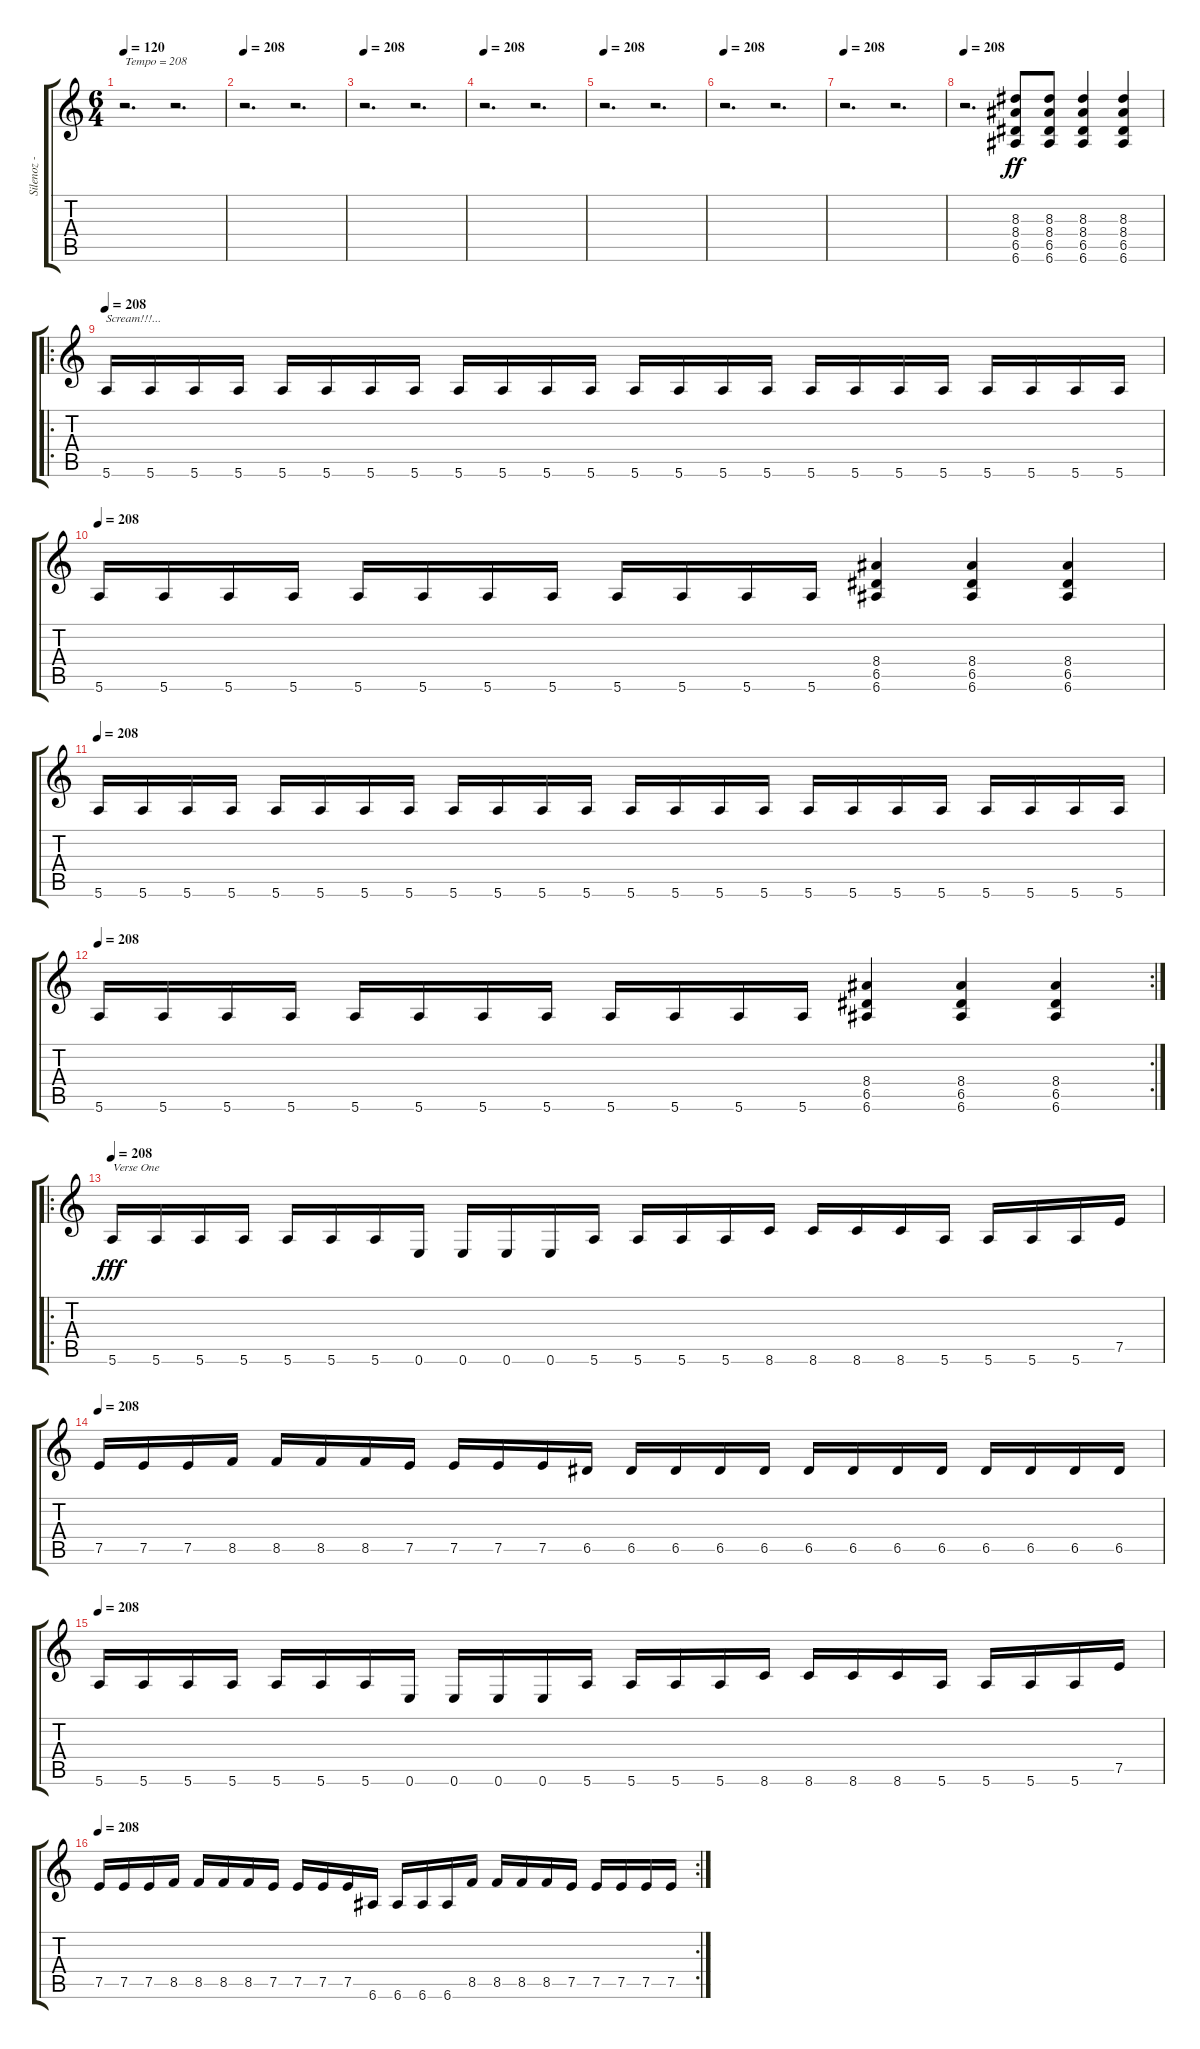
\track ("Silenoz - Rythem" "Silenoz - ") {instrument distortionguitar}
\staff {score tabs}
\tuning (E4 B3 G3 D3 A2 E2) {hide}
\ts (6 4)
\tempo 120
\tempo 208
\tempo 120
\clef g2
\ks c
r.2{d txt "Tempo = 208" dy ff instrument distortionguitar} r.2{d} |
\tempo 208
r.2{d} r.2{d} |
\tempo 208
r.2{d} r.2{d} |
\tempo 208
r.2{d} r.2{d} |
\tempo 208
r.2{d} r.2{d} |
\tempo 208
r.2{d} r.2{d} |
\tempo 208
r.2{d} r.2{d} |
\tempo 208
r.2{d} (8.3 8.4 6.5 6.6).8 (8.3 8.4 6.5 6.6).8 (8.3 8.4 6.5 6.6).4 (8.3 8.4 6.5 6.6).4 |
\ro
\tempo 208
5.6.16{txt "Scream!!!..."} 5.6.16 5.6.16 5.6.16 5.6.16 5.6.16 5.6.16 5.6.16 5.6.16 5.6.16 5.6.16 5.6.16 5.6.16 5.6.16 5.6.16 5.6.16 5.6.16 5.6.16 5.6.16 5.6.16 5.6.16 5.6.16 5.6.16 5.6.16 |
\tempo 208
5.6.16 5.6.16 5.6.16 5.6.16 5.6.16 5.6.16 5.6.16 5.6.16 5.6.16 5.6.16 5.6.16 5.6.16 (8.4 6.5 6.6).4 (8.4 6.5 6.6).4 (8.4 6.5 6.6).4 |
\tempo 208
5.6.16 5.6.16 5.6.16 5.6.16 5.6.16 5.6.16 5.6.16 5.6.16 5.6.16 5.6.16 5.6.16 5.6.16 5.6.16 5.6.16 5.6.16 5.6.16 5.6.16 5.6.16 5.6.16 5.6.16 5.6.16 5.6.16 5.6.16 5.6.16 |
\rc 2
\tempo 208
5.6.16 5.6.16 5.6.16 5.6.16 5.6.16 5.6.16 5.6.16 5.6.16 5.6.16 5.6.16 5.6.16 5.6.16 (8.4 6.5 6.6).4 (8.4 6.5 6.6).4 (8.4 6.5 6.6).4 |
\ro
\tempo 208
5.6.16{txt "Verse One" dy fff} 5.6.16 5.6.16 5.6.16 5.6.16 5.6.16 5.6.16 0.6.16 0.6.16 0.6.16 0.6.16 5.6.16 5.6.16 5.6.16 5.6.16 8.6.16 8.6.16 8.6.16 8.6.16 5.6.16 5.6.16 5.6.16 5.6.16 7.5.16 |
\tempo 208
7.5.16 7.5.16 7.5.16 8.5.16 8.5.16 8.5.16 8.5.16 7.5.16 7.5.16 7.5.16 7.5.16 6.5.16 6.5.16 6.5.16 6.5.16 6.5.16 6.5.16 6.5.16 6.5.16 6.5.16 6.5.16 6.5.16 6.5.16 6.5.16 |
\tempo 208
5.6.16 5.6.16 5.6.16 5.6.16 5.6.16 5.6.16 5.6.16 0.6.16 0.6.16 0.6.16 0.6.16 5.6.16 5.6.16 5.6.16 5.6.16 8.6.16 8.6.16 8.6.16 8.6.16 5.6.16 5.6.16 5.6.16 5.6.16 7.5.16 |
\rc 2
\tempo 208
7.5.16 7.5.16 7.5.16 8.5.16 8.5.16 8.5.16 8.5.16 7.5.16 7.5.16 7.5.16 7.5.16 6.6.16 6.6.16 6.6.16 6.6.16 8.5.16 8.5.16 8.5.16 8.5.16 7.5.16 7.5.16 7.5.16 7.5.16 7.5.16
